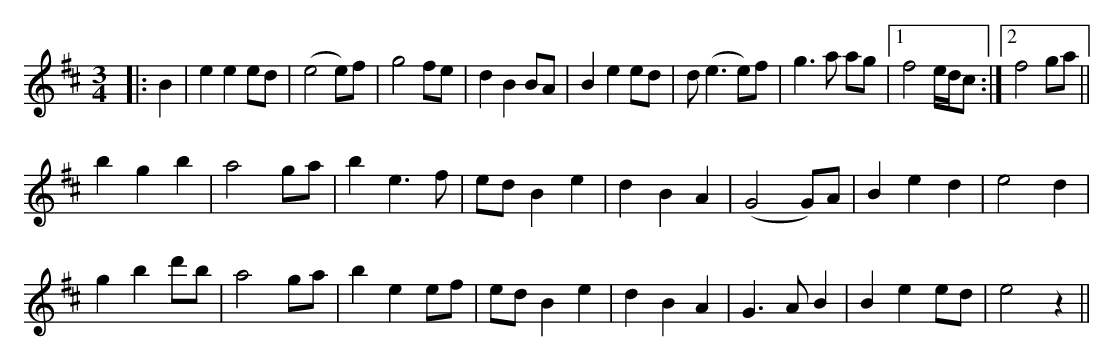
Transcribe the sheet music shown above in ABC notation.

X:1
M:3/4
K:Bmin
|:B2|e2 e2 ed|(e4 e)f|g4 fe|d2 B2 BA|B2 e2 ed|d(e3 e)f|g3 a ag|1 f4 e/d/c:|2 f4 ga||
b2 g2 b2|a4 ga|b2 e3 f|ed B2 e2|d2 B2 A2|(G4 G)A|B2 e2 d2|e4 d2|
g2 b2 d'b|a4 ga|b2 e2 ef|ed B2 e2|d2 B2 A2|G3 A B2|B2 e2 ed|e4 z2||
